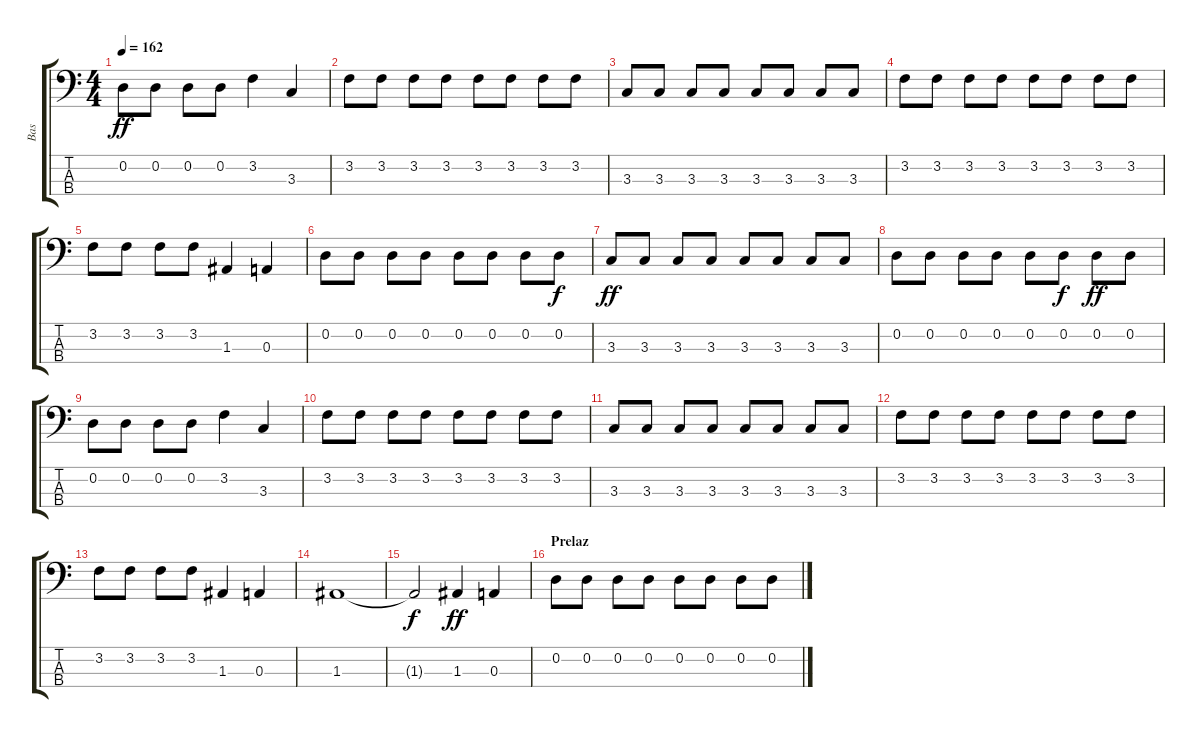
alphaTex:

\track ("Bas" "Bas") {instrument electricbassfinger}
\staff {score tabs}
\tuning (G2 D2 A1 E1) {hide}
\ts (4 4)
\tempo 162
\clef f4
\ks c
0.2.8{dy ff} 0.2.8 0.2.8 0.2.8 3.2.4 3.3.4 |
3.2.8 3.2.8 3.2.8 3.2.8 3.2.8 3.2.8 3.2.8 3.2.8 |
3.3.8 3.3.8 3.3.8 3.3.8 3.3.8 3.3.8 3.3.8 3.3.8 |
3.2.8 3.2.8 3.2.8 3.2.8 3.2.8 3.2.8 3.2.8 3.2.8 |
3.2.8 3.2.8 3.2.8 3.2.8 1.3.4 0.3.4 |
0.2.8 0.2.8 0.2.8 0.2.8 0.2.8 0.2.8 0.2.8 0.2.8{dy f} |
3.3.8{dy ff} 3.3.8 3.3.8 3.3.8 3.3.8 3.3.8 3.3.8 3.3.8 |
0.2.8 0.2.8 0.2.8 0.2.8 0.2.8 0.2.8{dy f} 0.2.8{dy ff} 0.2.8 |
0.2.8 0.2.8 0.2.8 0.2.8 3.2.4 3.3.4 |
3.2.8 3.2.8 3.2.8 3.2.8 3.2.8 3.2.8 3.2.8 3.2.8 |
3.3.8 3.3.8 3.3.8 3.3.8 3.3.8 3.3.8 3.3.8 3.3.8 |
3.2.8 3.2.8 3.2.8 3.2.8 3.2.8 3.2.8 3.2.8 3.2.8 |
3.2.8 3.2.8 3.2.8 3.2.8 1.3.4 0.3.4 |
1.3.1 |
1.3{t}.2{dy f} 1.3.4{dy ff} 0.3.4 |
\section ("" "Prelaz")
0.2.8 0.2.8 0.2.8 0.2.8 0.2.8 0.2.8 0.2.8 0.2.8
